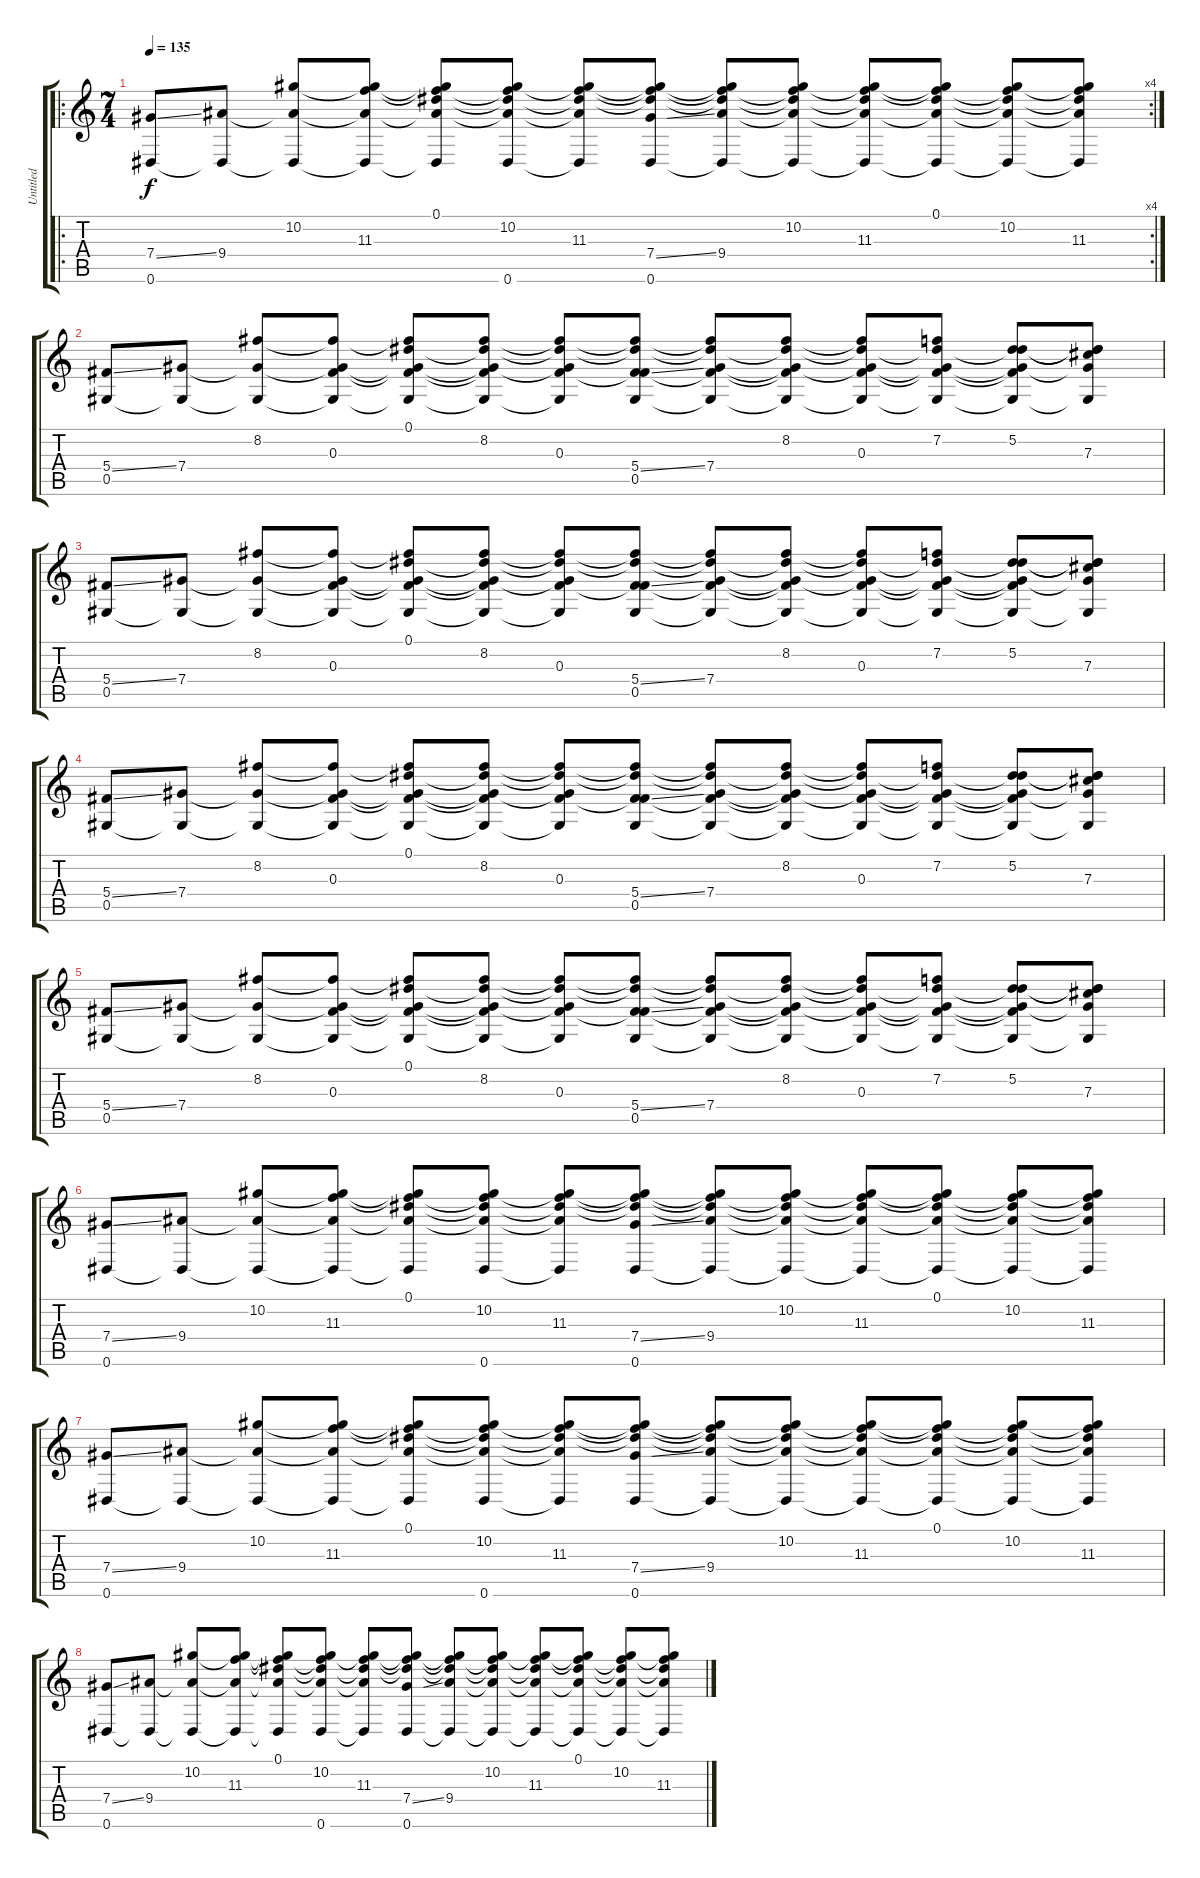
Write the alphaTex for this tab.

\track ("Untitled" "Untitled") {instrument electricguitarjazz}
\staff {score tabs}
\tuning (Eb4 Bb3 Gb3 Db3 Ab2 Eb2) {hide}
\ro
\rc 4
\ts (7 4)
\tempo 135
\clef g2
\ks c
(7.4{ss} 0.6).8{dy f} (9.4 0.6{t}).8 (10.2 9.4{t} 0.6{t}).8 (10.2{t} 11.3 9.4{t} 0.6{t}).8 (0.1 10.2{t} 11.3{t} 9.4{t} 0.6{t}).8 (0.1{t} 10.2 11.3{t} 9.4{t} 0.6).8 (0.1{t} 10.2{t} 11.3 9.4{t} 0.6{t}).8 (0.1{t} 10.2{t} 11.3{t} 7.4{ss} 0.6).8 (0.1{t} 10.2{t} 11.3{t} 9.4 0.6{t}).8 (0.1{t} 10.2 11.3{t} 9.4{t} 0.6{t}).8 (0.1{t} 10.2{t} 11.3 9.4{t} 0.6{t}).8 (0.1 10.2{t} 11.3{t} 9.4{t} 0.6{t}).8 (0.1{t} 10.2 11.3{t} 9.4{t} 0.6{t}).8 (0.1{t} 10.2{t} 11.3 9.4{t} 0.6{t}).8 |
(5.4{ss} 0.5).8 (7.4 0.5{t}).8 (8.2 7.4{t} 0.5{t}).8 (8.2{t} 0.3 7.4{t} 0.5{t}).8 (0.1 8.2{t} 0.3{t} 7.4{t} 0.5{t}).8 (0.1{t} 8.2 0.3{t} 7.4{t} 0.5{t}).8 (0.1{t} 8.2{t} 0.3 7.4{t} 0.5{t}).8 (0.1{t} 8.2{t} 0.3{t} 5.4{ss} 0.5).8 (0.1{t} 8.2{t} 0.3{t} 7.4 0.5{t}).8 (0.1{t} 8.2 0.3{t} 7.4{t} 0.5{t}).8 (0.1{t} 8.2{t} 0.3 7.4{t} 0.5{t}).8 (0.1{t} 7.2 0.3{t} 7.4{t} 0.5{t}).8 (0.1{t} 5.2 0.3{t} 7.4{t} 0.5{t}).8 (0.1{t} 5.2{t} 7.3 7.4{t} 0.5{t}).8 |
(5.4{ss} 0.5).8 (7.4 0.5{t}).8 (8.2 7.4{t} 0.5{t}).8 (8.2{t} 0.3 7.4{t} 0.5{t}).8 (0.1 8.2{t} 0.3{t} 7.4{t} 0.5{t}).8 (0.1{t} 8.2 0.3{t} 7.4{t} 0.5{t}).8 (0.1{t} 8.2{t} 0.3 7.4{t} 0.5{t}).8 (0.1{t} 8.2{t} 0.3{t} 5.4{ss} 0.5).8 (0.1{t} 8.2{t} 0.3{t} 7.4 0.5{t}).8 (0.1{t} 8.2 0.3{t} 7.4{t} 0.5{t}).8 (0.1{t} 8.2{t} 0.3 7.4{t} 0.5{t}).8 (0.1{t} 7.2 0.3{t} 7.4{t} 0.5{t}).8 (0.1{t} 5.2 0.3{t} 7.4{t} 0.5{t}).8 (0.1{t} 5.2{t} 7.3 7.4{t} 0.5{t}).8 |
(5.4{ss} 0.5).8 (7.4 0.5{t}).8 (8.2 7.4{t} 0.5{t}).8 (8.2{t} 0.3 7.4{t} 0.5{t}).8 (0.1 8.2{t} 0.3{t} 7.4{t} 0.5{t}).8 (0.1{t} 8.2 0.3{t} 7.4{t} 0.5{t}).8 (0.1{t} 8.2{t} 0.3 7.4{t} 0.5{t}).8 (0.1{t} 8.2{t} 0.3{t} 5.4{ss} 0.5).8 (0.1{t} 8.2{t} 0.3{t} 7.4 0.5{t}).8 (0.1{t} 8.2 0.3{t} 7.4{t} 0.5{t}).8 (0.1{t} 8.2{t} 0.3 7.4{t} 0.5{t}).8 (0.1{t} 7.2 0.3{t} 7.4{t} 0.5{t}).8 (0.1{t} 5.2 0.3{t} 7.4{t} 0.5{t}).8 (0.1{t} 5.2{t} 7.3 7.4{t} 0.5{t}).8 |
(5.4{ss} 0.5).8 (7.4 0.5{t}).8 (8.2 7.4{t} 0.5{t}).8 (8.2{t} 0.3 7.4{t} 0.5{t}).8 (0.1 8.2{t} 0.3{t} 7.4{t} 0.5{t}).8 (0.1{t} 8.2 0.3{t} 7.4{t} 0.5{t}).8 (0.1{t} 8.2{t} 0.3 7.4{t} 0.5{t}).8 (0.1{t} 8.2{t} 0.3{t} 5.4{ss} 0.5).8 (0.1{t} 8.2{t} 0.3{t} 7.4 0.5{t}).8 (0.1{t} 8.2 0.3{t} 7.4{t} 0.5{t}).8 (0.1{t} 8.2{t} 0.3 7.4{t} 0.5{t}).8 (0.1{t} 7.2 0.3{t} 7.4{t} 0.5{t}).8 (0.1{t} 5.2 0.3{t} 7.4{t} 0.5{t}).8 (0.1{t} 5.2{t} 7.3 7.4{t} 0.5{t}).8 |
(7.4{ss} 0.6).8 (9.4 0.6{t}).8 (10.2 9.4{t} 0.6{t}).8 (10.2{t} 11.3 9.4{t} 0.6{t}).8 (0.1 10.2{t} 11.3{t} 9.4{t} 0.6{t}).8 (0.1{t} 10.2 11.3{t} 9.4{t} 0.6).8 (0.1{t} 10.2{t} 11.3 9.4{t} 0.6{t}).8 (0.1{t} 10.2{t} 11.3{t} 7.4{ss} 0.6).8 (0.1{t} 10.2{t} 11.3{t} 9.4 0.6{t}).8 (0.1{t} 10.2 11.3{t} 9.4{t} 0.6{t}).8 (0.1{t} 10.2{t} 11.3 9.4{t} 0.6{t}).8 (0.1 10.2{t} 11.3{t} 9.4{t} 0.6{t}).8 (0.1{t} 10.2 11.3{t} 9.4{t} 0.6{t}).8 (0.1{t} 10.2{t} 11.3 9.4{t} 0.6{t}).8 |
(7.4{ss} 0.6).8 (9.4 0.6{t}).8 (10.2 9.4{t} 0.6{t}).8 (10.2{t} 11.3 9.4{t} 0.6{t}).8 (0.1 10.2{t} 11.3{t} 9.4{t} 0.6{t}).8 (0.1{t} 10.2 11.3{t} 9.4{t} 0.6).8 (0.1{t} 10.2{t} 11.3 9.4{t} 0.6{t}).8 (0.1{t} 10.2{t} 11.3{t} 7.4{ss} 0.6).8 (0.1{t} 10.2{t} 11.3{t} 9.4 0.6{t}).8 (0.1{t} 10.2 11.3{t} 9.4{t} 0.6{t}).8 (0.1{t} 10.2{t} 11.3 9.4{t} 0.6{t}).8 (0.1 10.2{t} 11.3{t} 9.4{t} 0.6{t}).8 (0.1{t} 10.2 11.3{t} 9.4{t} 0.6{t}).8 (0.1{t} 10.2{t} 11.3 9.4{t} 0.6{t}).8 |
(7.4{ss} 0.6).8 (9.4 0.6{t}).8 (10.2 9.4{t} 0.6{t}).8 (10.2{t} 11.3 9.4{t} 0.6{t}).8 (0.1 10.2{t} 11.3{t} 9.4{t} 0.6{t}).8 (0.1{t} 10.2 11.3{t} 9.4{t} 0.6).8 (0.1{t} 10.2{t} 11.3 9.4{t} 0.6{t}).8 (0.1{t} 10.2{t} 11.3{t} 7.4{ss} 0.6).8 (0.1{t} 10.2{t} 11.3{t} 9.4 0.6{t}).8 (0.1{t} 10.2 11.3{t} 9.4{t} 0.6{t}).8 (0.1{t} 10.2{t} 11.3 9.4{t} 0.6{t}).8 (0.1 10.2{t} 11.3{t} 9.4{t} 0.6{t}).8 (0.1{t} 10.2 11.3{t} 9.4{t} 0.6{t}).8 (0.1{t} 10.2{t} 11.3 9.4{t} 0.6{t}).8
